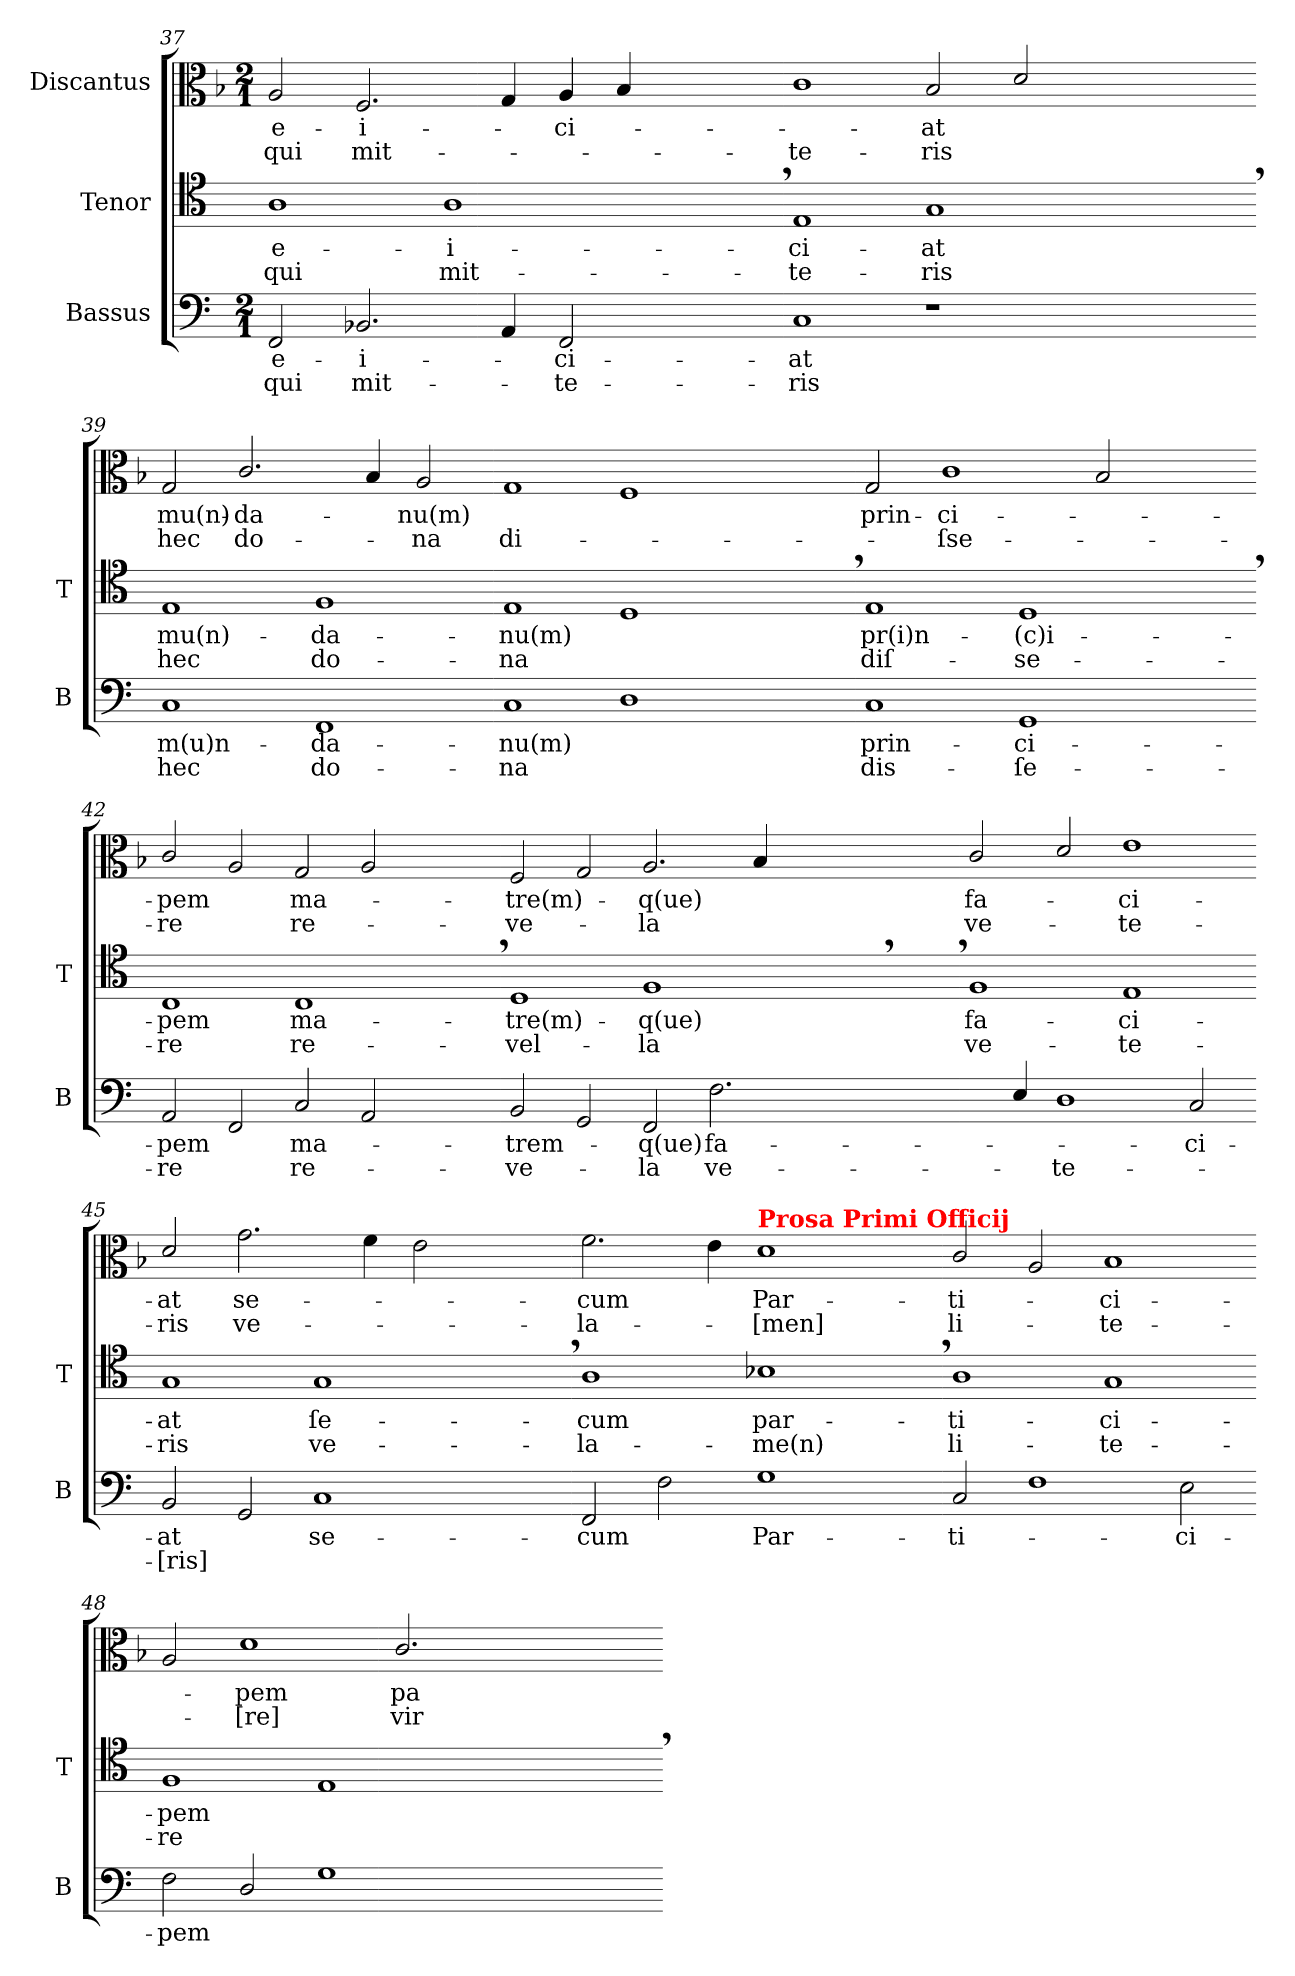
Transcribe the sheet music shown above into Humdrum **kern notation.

**kern	**text	**text	**kern	**text	**text	**kern	**text	**text
*part3	*part3	*part3	*part2	*part2	*part2	*part1	*part1	*part1
*staff3	*staff3	*staff3	*staff2	*staff2	*staff2	*staff1	*staff1	*staff1
*I"Bassus	*	*	*I"Tenor	*	*	*I"Discantus	*	*
*I'B	*	*	*I'T	*	*	*	*	*
*clefF4	*	*	*clefC4	*	*	*clefC3	*	*
*	*	*	*	*	*	*k[b-]	*	*
*	*	*	*	*	*	*F:	*	*
*M2/1	*	*	*	*	*	*M2/1	*	*
=37	=37	=37	=37	=37	=37	=37	=37	=37
2FF/	e-	qui	1A,<	e-	qui	2A/	e-	qui
2.BB-X/	-i-	mit-	.	.	.	2.F/	-i-	mit-
.	.	.	1A	-i-	mit-	.	.	.
4AA/	.	.	.	.	.	4G/	.	.
2FF/	-ci-	-te-	.	.	.	4A/	-ci-	.
.	.	.	.	.	.	4B-/	.	.
=38-	=38-	=38-	=38-	=38-	=38-	=38-	=38-	=38-
1C	-at	-ris	1E	-ci-	-te-	1c	.	te-
1r	.	.	1G,<	-at	-ris	2B-/	-at	-ris
.	.	.	.	.	.	2d/	.	.
=39-	=39-	=39-	=39-	=39-	=39-	=39-	=39-	=39-
1C	m(u)n-	hec	1E	mu(n)-	hec	2G/	mu(n)-	hec
.	.	.	.	.	.	2.c/	-da-	do-
1FF	-da-	do-	1F	-da-	do-	.	.	.
.	.	.	.	.	.	4B-/	.	.
.	.	.	.	.	.	2A/	-nu(m)	-na
=40-	=40-	=40-	=40-	=40-	=40-	=40-	=40-	=40-
1C	-nu(m)	-na	1E	-nu(m)	-na	1G	.	di-
1D	.	.	1D,<	.	.	1F	.	.
=41-	=41-	=41-	=41-	=41-	=41-	=41-	=41-	=41-
1C	prin-	dis-	1E,<	pr(i)n-	diſ-	2G/	prin-	.
.	.	.	.	.	.	1c	-ci-	-ſse-
1GG	-ci-	-ſe-	1D	-(c)i-	-se-	.	.	.
.	.	.	.	.	.	2B-/	.	.
=42-	=42-	=42-	=42-	=42-	=42-	=42-	=42-	=42-
2AA/	-pem	-re	1C,<	-pem	-re	2c/	-pem	-re
2FF/	.	.	.	.	.	2A/	.	.
2C/	ma-	re-	1C	ma-	re-	2G/	ma-	re-
2AA/	.	.	.	.	.	2A/	.	.
=43-	=43-	=43-	=43-	=43-	=43-	=43-	=43-	=43-
2BB-/	-trem-	-ve-	1D,<	-tre(m)-	-vel-	2F/	-tre(m)-	-ve-
2GG/	.	.	.	.	.	2G/	.	.
2FF/	-q(ue)	-la	1F,<	-q(ue)	-la	2.A/	-q(ue)	-la
2.F\	fa-	ve-	.	.	.	.	.	.
.	.	.	.	.	.	4B-/	.	.
.	.	.	4ryy	.	.	4ryy	.	.
=44-	=44-	=44-	=44-	=44-	=44-	=44-	=44-	=44-
4ryy	.	.	1F	fa-	ve-	2c/	fa-	ve-
4E/	.	.	.	.	.	.	.	.
1D	.	-te-	.	.	.	2d/	.	.
.	.	.	1E	-ci-	-te-	1e	-ci-	-te-
2C/	-ci-	.	.	.	.	.	.	.
=45-	=45-	=45-	=45-	=45-	=45-	=45-	=45-	=45-
2BB-/	-at	-[ris]	1G,<	-at	-ris	2d/	-at	-ris
2GG/	.	.	.	.	.	2.g\	se-	ve-
1C	se-	.	1G	ſe-	ve-	.	.	.
.	.	.	.	.	.	4f\	.	.
.	.	.	.	.	.	2e\	.	.
=46-	=46-	=46-	=46-	=46-	=46-	=46-	=46-	=46-
2FF/	-cum	.	1A,<	-cum	-la-	2.f\	-cum	-la-
2F\	.	.	.	.	.	.	.	.
.	.	.	.	.	.	4e\	.	.
!	!	!	!	!	!	!LO:TX:a:B:color=red:t=Prosa Primi Officij	!	!
1G	Par-	.	1B-X	par-	-me(n)	1d	Par-	-[men]
=47-	=47-	=47-	=47-	=47-	=47-	=47-	=47-	=47-
2C/	-ti-	.	1A	-ti-	li-	2c/	-ti-	li-
1F	.	.	.	.	.	2A/	.	.
.	.	.	1G	-ci-	-te-	1B-	-ci-	-te-
2E\	-ci-	.	.	.	.	.	.	.
=48-	=48-	=48-	=48-	=48-	=48-	=48-	=48-	=48-
2F\	-pem	.	1F	-pem	-re	2A/	.	.
2D/	.	.	.	.	.	1d	-pem	-[re]
1G	.	.	1E,<	.	.	.	.	.
.	.	.	.	.	.	2.c/	pa-	vir-
4ryy	.	.	4ryy	.	.	.	.	.
=-	=-	=-	=-	=-	=-	=-	=-	=-
*-	*-	*-	*-	*-	*-	*-	*-	*-
